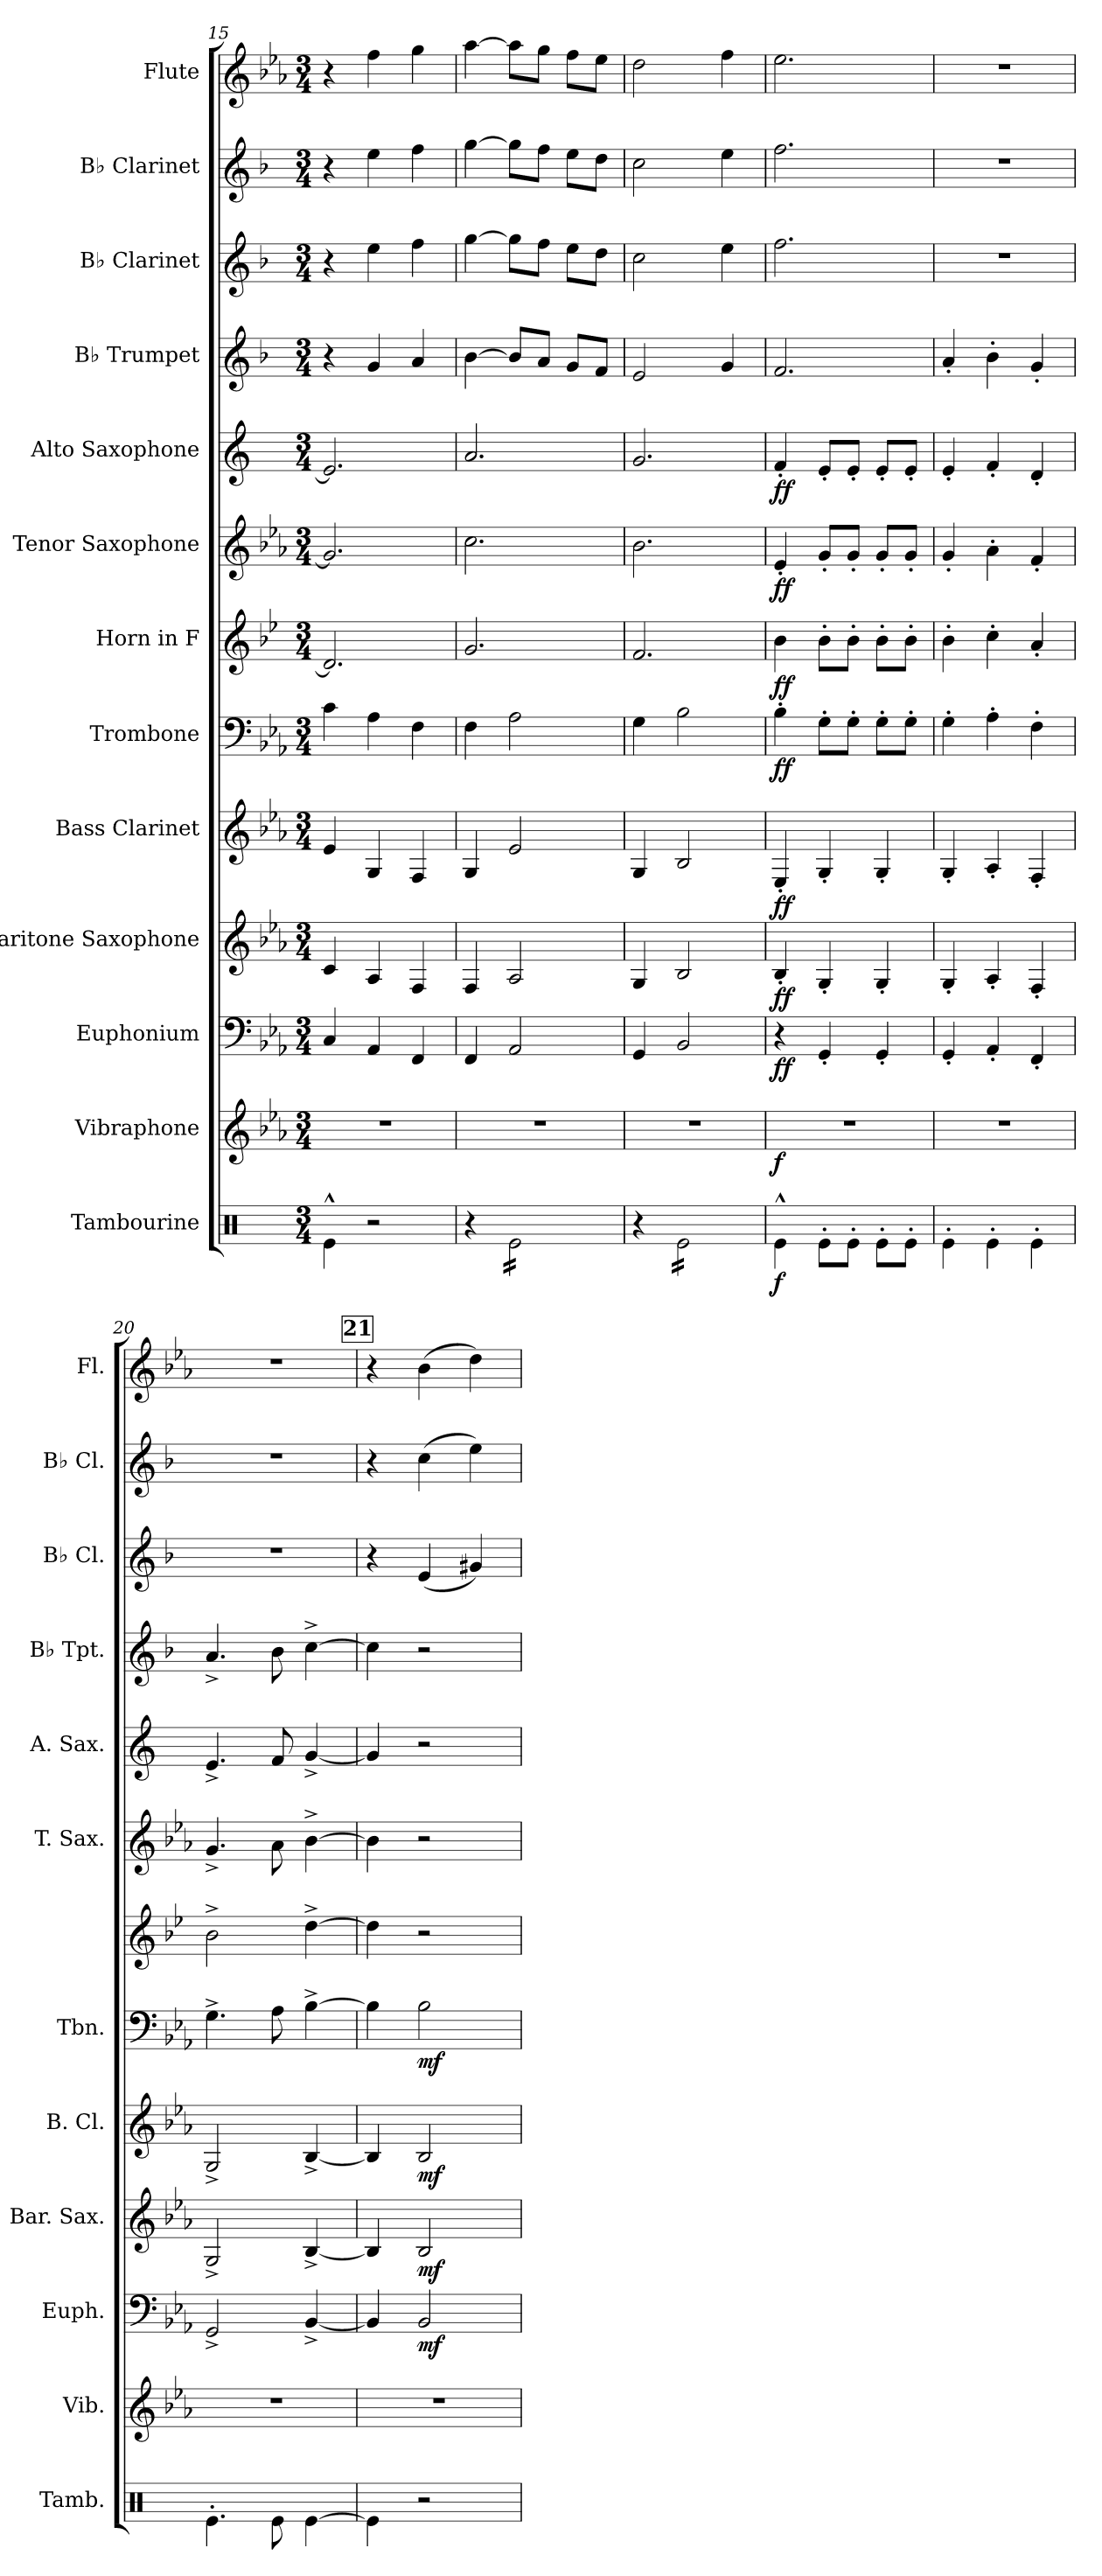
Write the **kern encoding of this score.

**kern	**dynam	**kern	**dynam	**kern	**dynam	**kern	**dynam	**kern	**dynam	**kern	**dynam	**kern	**dynam	**kern	**dynam	**kern	**dynam	**kern	**kern	**kern	**kern
*part13	*part13	*part12	*part12	*part11	*part11	*part10	*part10	*part9	*part9	*part8	*part8	*part7	*part7	*part6	*part6	*part5	*part5	*part4	*part3	*part2	*part1
*staff13	*staff13	*staff12	*staff12	*staff11	*staff11	*staff10	*staff10	*staff9	*staff9	*staff8	*staff8	*staff7	*staff7	*staff6	*staff6	*staff5	*staff5	*staff4	*staff3	*staff2	*staff1
*I"Tambourine	*	*I"Vibraphone	*	*I"Euphonium	*	*I"Baritone Saxophone	*	*I"Bass Clarinet	*	*I"Trombone	*	*I"Horn in F	*	*I"Tenor Saxophone	*	*I"Alto Saxophone	*	*I"B♭ Trumpet	*I"B♭ Clarinet	*I"B♭ Clarinet	*I"Flute
*I'Tamb.	*	*I'Vib.	*	*I'Euph.	*	*I'Bar. Sax.	*	*I'B. Cl.	*	*I'Tbn.	*	*	*	*I'T. Sax.	*	*I'A. Sax.	*	*I'B♭ Tpt.	*I'B♭ Cl.	*I'B♭ Cl.	*I'Fl.
*clefX	*	*clefG2	*	*clefF4	*	*clefG2	*	*clefG2	*	*clefF4	*	*clefG2	*	*clefG2	*	*clefG2	*	*clefG2	*clefG2	*clefG2	*clefG2
*	*	*	*	*	*	*ITrd12c21	*	*ITrd8c14	*	*	*	*ITrd4c7	*	*ITrd8c14	*	*ITrd5c9	*	*ITrd1c2	*ITrd1c2	*ITrd1c2	*
*k[]	*	*k[b-e-a-]	*	*k[b-e-a-]	*	*k[b-e-a-]	*	*k[b-e-a-]	*	*k[b-e-a-]	*	*k[b-e-a-]	*	*k[b-e-a-]	*	*k[b-e-a-]	*	*k[b-e-a-]	*k[b-e-a-]	*k[b-e-a-]	*k[b-e-a-]
*M3/4	*	*M3/4	*	*M3/4	*	*M3/4	*	*M3/4	*	*M3/4	*	*M3/4	*	*M3/4	*	*M3/4	*	*M3/4	*M3/4	*M3/4	*M3/4
=15	=15	=15	=15	=15	=15	=15	=15	=15	=15	=15	=15	=15	=15	=15	=15	=15	=15	=15	=15	=15	=15
4Re^^\	.	2.r	.	4C/	.	4C/	.	4E-/	.	4c\	.	2.G/]	.	2.G/]	.	2.G/]	.	4r	4r	4r	4r
2r	.	.	.	4AA-/	.	4AA-/	.	4GG/	.	4A-\	.	.	.	.	.	.	.	4f/	4dd\	4dd\	4ff\
.	.	.	.	4FF/	.	4FF/	.	4FF/	.	4F\	.	.	.	.	.	.	.	4g/	4ee-\	4ee-\	4gg\
!!LO:PB:g=z
=16	=16	=16	=16	=16	=16	=16	=16	=16	=16	=16	=16	=16	=16	=16	=16	=16	=16	=16	=16	=16	=16
4r	.	2.r	.	4FF/	.	4FF/	.	4GG/	.	4F\	.	2.c/	.	2.c\	.	2.c/	.	[4a-\	[4ff\	[4ff\	[4aa-\
*tremolo	*	*	*	*	*	*	*	*	*	*	*	*	*	*	*	*	*	*	*	*	*
16Re\LL	.	.	.	2AA-/	.	2AA-/	.	2E-/	.	2A-\	.	.	.	.	.	.	.	8a-/L]	8ff\L]	8ff\L]	8aa-\L]
16Re\	.	.	.	.	.	.	.	.	.	.	.	.	.	.	.	.	.	.	.	.	.
16Re\	.	.	.	.	.	.	.	.	.	.	.	.	.	.	.	.	.	8g/J	8ee-\J	8ee-\J	8gg\J
16Re\	.	.	.	.	.	.	.	.	.	.	.	.	.	.	.	.	.	.	.	.	.
16Re\	.	.	.	.	.	.	.	.	.	.	.	.	.	.	.	.	.	8f/L	8dd\L	8dd\L	8ff\L
16Re\	.	.	.	.	.	.	.	.	.	.	.	.	.	.	.	.	.	.	.	.	.
16Re\	.	.	.	.	.	.	.	.	.	.	.	.	.	.	.	.	.	8e-/J	8cc\J	8cc\J	8ee-\J
16Re\JJ	.	.	.	.	.	.	.	.	.	.	.	.	.	.	.	.	.	.	.	.	.
=17	=17	=17	=17	=17	=17	=17	=17	=17	=17	=17	=17	=17	=17	=17	=17	=17	=17	=17	=17	=17	=17
4r	.	2.r	.	4GG/	.	4GG/	.	4GG/	.	4G\	.	2.B-/	.	2.B-\	.	2.B-/	.	2d/	2b-\	2b-\	2dd\
16Re\LL	.	.	.	2BB-/	.	2BB-/	.	2BB-/	.	2B-\	.	.	.	.	.	.	.	.	.	.	.
16Re\	.	.	.	.	.	.	.	.	.	.	.	.	.	.	.	.	.	.	.	.	.
16Re\	.	.	.	.	.	.	.	.	.	.	.	.	.	.	.	.	.	.	.	.	.
16Re\	.	.	.	.	.	.	.	.	.	.	.	.	.	.	.	.	.	.	.	.	.
16Re\	.	.	.	.	.	.	.	.	.	.	.	.	.	.	.	.	.	4f/	4dd\	4dd\	4ff\
16Re\	.	.	.	.	.	.	.	.	.	.	.	.	.	.	.	.	.	.	.	.	.
16Re\	.	.	.	.	.	.	.	.	.	.	.	.	.	.	.	.	.	.	.	.	.
16Re\JJ	.	.	.	.	.	.	.	.	.	.	.	.	.	.	.	.	.	.	.	.	.
*Xtremolo	*	*	*	*	*	*	*	*	*	*	*	*	*	*	*	*	*	*	*	*	*
=18	=18	=18	=18	=18	=18	=18	=18	=18	=18	=18	=18	=18	=18	=18	=18	=18	=18	=18	=18	=18	=18
!	!LO:DY:b	!	!LO:DY:b	!	!LO:DY:b	!	!	!	!	!	!	!	!	!	!	!	!	!	!	!	!
!	!	!	!	!	!LO:DY:n=1:b	!	!LO:DY:b	!	!	!	!	!	!	!	!	!	!	!	!	!	!
!	!	!	!	!	!	!	!LO:DY:n=1:b	!	!LO:DY:b	!	!	!	!	!	!	!	!	!	!	!	!
!	!	!	!	!	!	!	!	!	!LO:DY:n=1:b	!	!LO:DY:b	!	!	!	!	!	!	!	!	!	!
!	!	!	!	!	!	!	!	!	!	!	!LO:DY:n=1:b	!	!LO:DY:b	!	!	!	!	!	!	!	!
!	!	!	!	!	!	!	!	!	!	!	!	!	!LO:DY:n=1:b	!	!LO:DY:b	!	!	!	!	!	!
!	!	!	!	!	!	!	!	!	!	!	!	!	!	!	!LO:DY:n=1:b	!	!LO:DY:b	!	!	!	!
!	!	!	!	!	!	!	!	!	!	!	!	!	!	!	!	!	!LO:DY:n=1:b	!	!	!	!
4Re^^\	f	2.r	f	4r	f f	4BB-'/	f f	4EE-'/	f f	4B-'\	f f	4e-\	f f	4E-'/	f f	4A-'/	f f	2.e-/	2.ee-\	2.ee-\	2.ee-\
8Re'\L	.	.	.	4GG'/	.	4GG'/	.	4GG'/	.	8G'\L	.	8e-'\L	.	8G'/L	.	8G'/L	.	.	.	.	.
8Re'\J	.	.	.	.	.	.	.	.	.	8G'\J	.	8e-'\J	.	8G'/J	.	8G'/J	.	.	.	.	.
8Re'\L	.	.	.	4GG'/	.	4GG'/	.	4GG'/	.	8G'\L	.	8e-'\L	.	8G'/L	.	8G'/L	.	.	.	.	.
8Re'\J	.	.	.	.	.	.	.	.	.	8G'\J	.	8e-'\J	.	8G'/J	.	8G'/J	.	.	.	.	.
=19	=19	=19	=19	=19	=19	=19	=19	=19	=19	=19	=19	=19	=19	=19	=19	=19	=19	=19	=19	=19	=19
4Re'\	.	2.r	.	4GG'/	.	4GG'/	.	4GG'/	.	4G'\	.	4e-'\	.	4G'/	.	4G'/	.	4g'/	2.r	2.r	2.r
4Re'\	.	.	.	4AA-'/	.	4AA-'/	.	4AA-'/	.	4A-'\	.	4f'\	.	4A-'\	.	4A-'/	.	4a-'\	.	.	.
4Re'\	.	.	.	4FF'/	.	4FF'/	.	4FF'/	.	4F'\	.	4d'/	.	4F'/	.	4F'/	.	4f'/	.	.	.
=20	=20	=20	=20	=20	=20	=20	=20	=20	=20	=20	=20	=20	=20	=20	=20	=20	=20	=20	=20	=20	=20
4.Re'\	.	2.r	.	2GG^/	.	2GG^/	.	2GG^/	.	4.G^\	.	2e-^\	.	4.G^/	.	4.G^/	.	4.g^/	2.r	2.r	2.r
8Re\	.	.	.	.	.	.	.	.	.	8A-\	.	.	.	8A-\	.	8A-/	.	8a-\	.	.	.
[4Re\	.	.	.	[4BB-^/	.	[4BB-^/	.	[4BB-^/	.	[4B-^\	.	[4g^\	.	[4B-^\	.	[4B-^/	.	[4b-^\	.	.	.
!!LO:REH:place=s1:a:B:fs=14:t=21
=21	=21	=21	=21	=21	=21	=21	=21	=21	=21	=21	=21	=21	=21	=21	=21	=21	=21	=21	=21	=21	=21
4Re\]	.	2.r	.	4BB-/]	.	4BB-/]	.	4BB-/]	.	4B-\]	.	4g\]	.	4B-\]	.	4B-/]	.	4b-\]	4r	4r	4r
!	!	!	!	!	!LO:DY:b	!	!LO:DY:b	!	!LO:DY:b	!	!LO:DY:b	!	!	!	!	!	!	!	!	!	!
2r	.	.	.	2BB-/	mf	2BB-/	mf	2BB-/	mf	2B-\	mf	2r	.	2r	.	2r	.	2r	(4d/	(4b-\	(4b-\
.	.	.	.	.	.	.	.	.	.	.	.	.	.	.	.	.	.	.	4f#X/)	4dd\)	4dd\)
=	=	=	=	=	=	=	=	=	=	=	=	=	=	=	=	=	=	=	=	=	=
*-	*-	*-	*-	*-	*-	*-	*-	*-	*-	*-	*-	*-	*-	*-	*-	*-	*-	*-	*-	*-	*-
